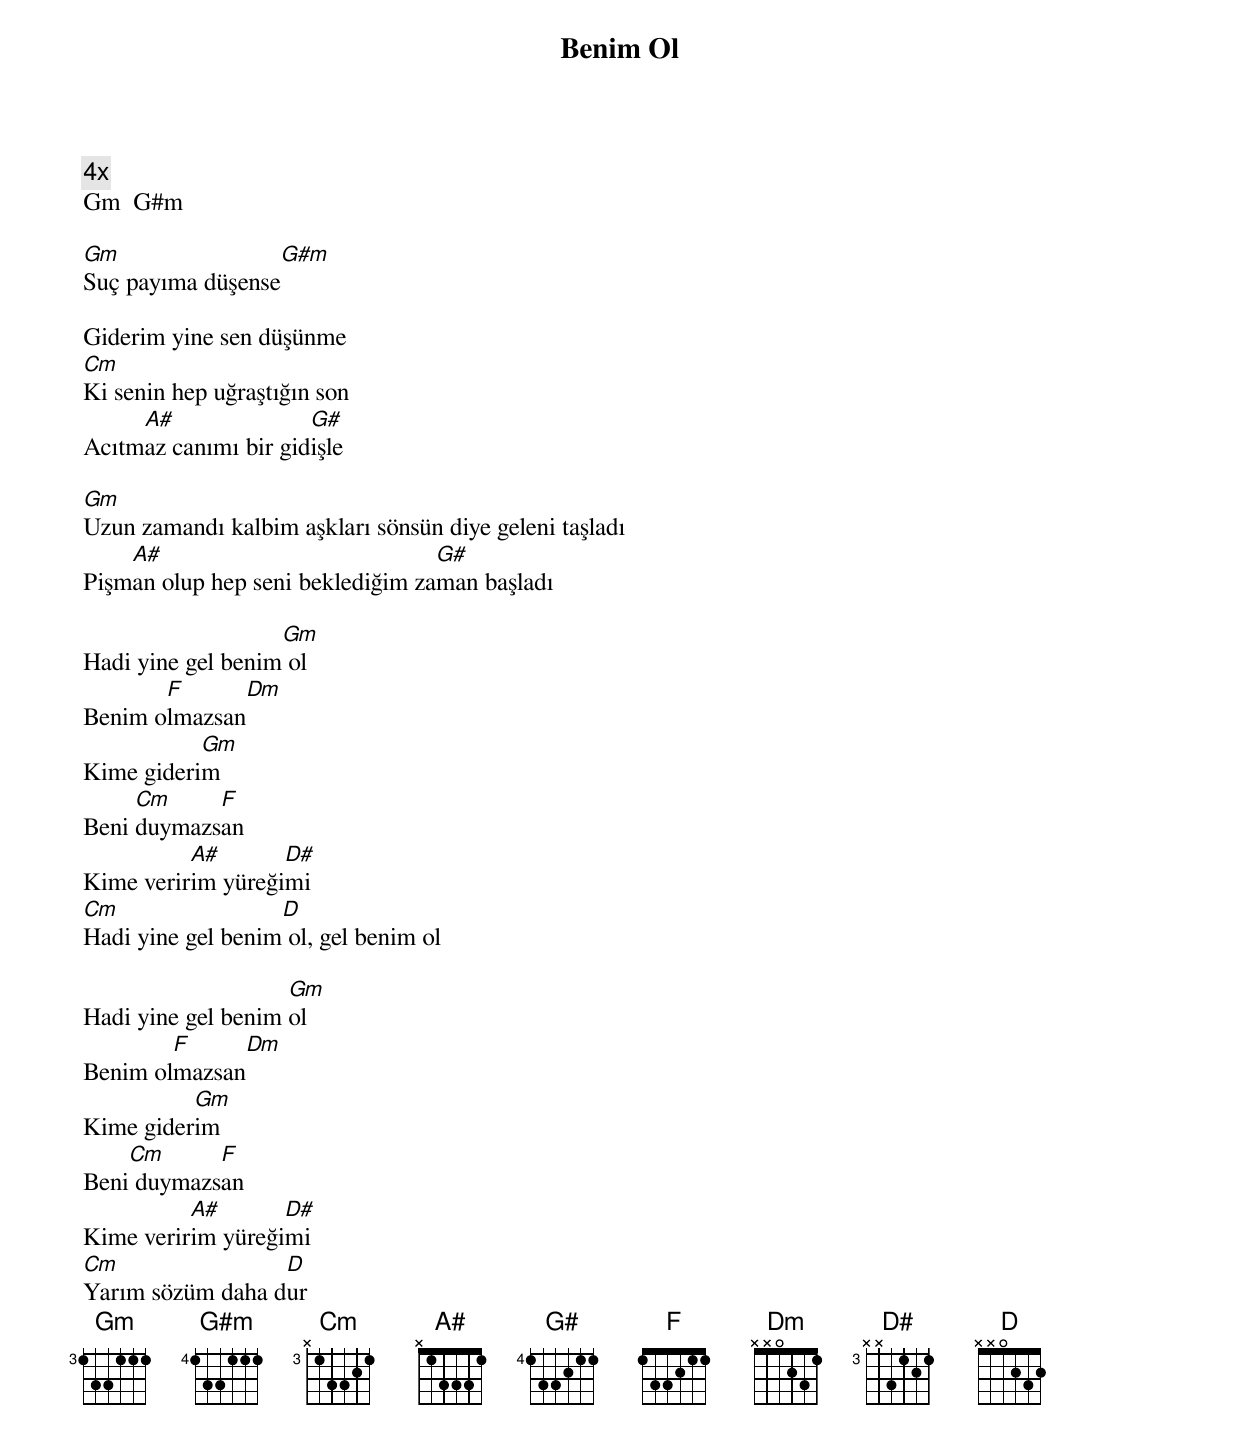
{title: Benim Ol}
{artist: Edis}

4x
Gm  G#m

Gm                  G#m
Suç payıma düşense

Giderim yine sen düşünme
Cm
Ki senin hep uğraştığın son
     A#               G#
Acıtmaz canımı bir gidişle

Gm
Uzun zamandı kalbim aşkları sönsün diye geleni taşladı
    A#                            G#
Pişman olup hep seni beklediğim zaman başladı

                   Gm
Hadi yine gel benim ol
       F      Dm
Benim olmazsan
           Gm
Kime giderim
     Cm     F
Beni duymazsan
          A#       D#
Kime veririm yüreğimi
Cm                 D
Hadi yine gel benim ol, gel benim ol

                    Gm
Hadi yine gel benim ol
        F      Dm
Benim olmazsan
          Gm
Kime giderim
    Cm      F
Beni duymazsan
          A#       D#
Kime veririm yüreğimi
Cm                D
Yarım sözüm daha dur
